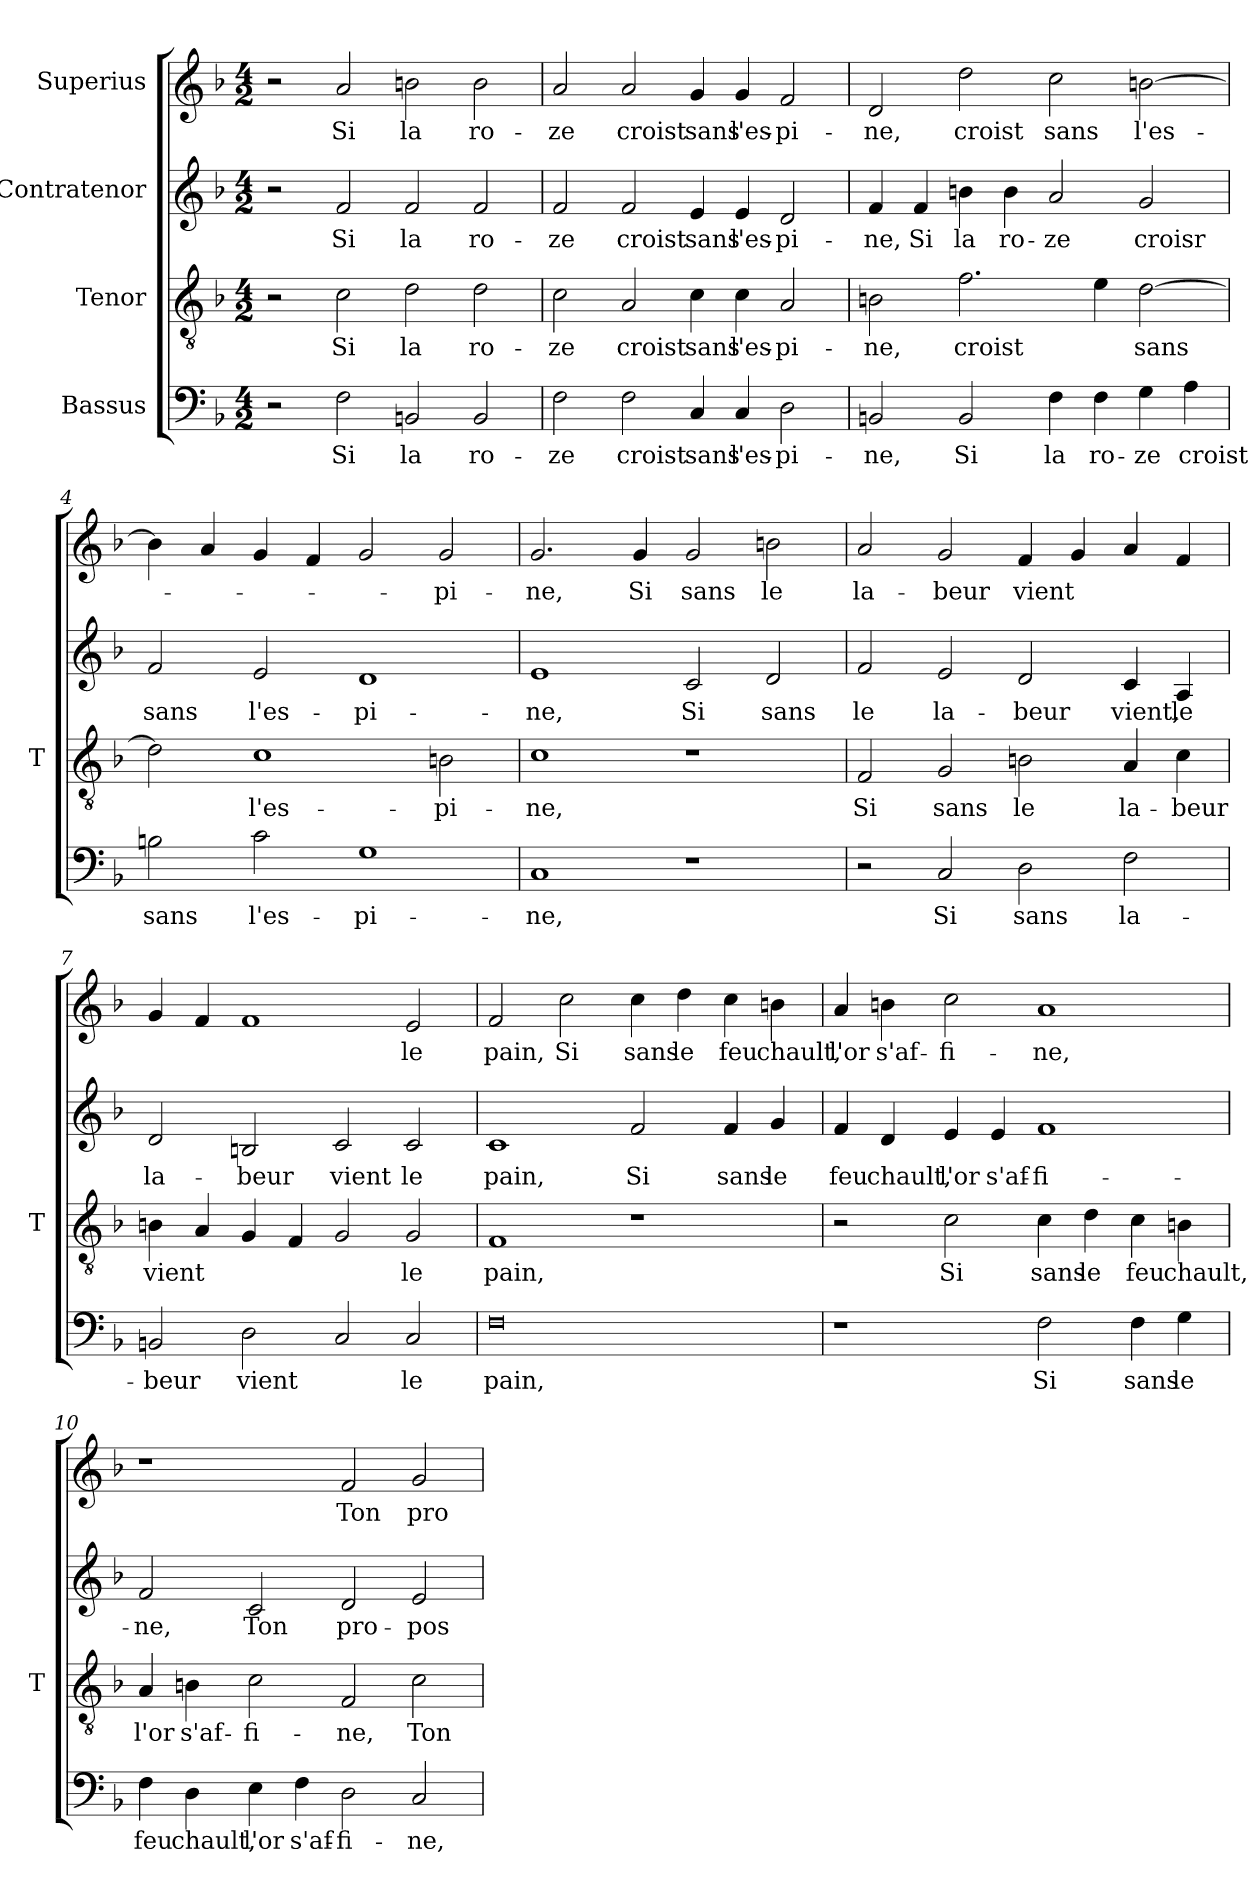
**kern	**text	**kern	**text	**kern	**text	**kern	**text
*part4	*part4	*part3	*part3	*part2	*part2	*part1	*part1
*staff4	*staff4	*staff3	*staff3	*staff2	*staff2	*staff1	*staff1
*I"Bassus	*	*I"Tenor	*	*I"Contratenor	*	*I"Superius	*
*	*	*I'T	*	*	*	*	*
*clefF4	*	*clefGv2	*	*clefG2	*	*clefG2	*
*k[b-]	*	*k[b-]	*	*k[b-]	*	*k[b-]	*
*M4/2	*	*M4/2	*	*M4/2	*	*M4/2	*
=1	=1	=1	=1	=1	=1	=1	=1
2r	.	2r	.	2r	.	2r	.
2F	-Si	2c	-Si	2f	-Si	2a	-Si
2BBn	-la	2d	-la	2f	-la	2bn	-la
2BB	ro-	2d	ro-	2f	ro-	2b	ro-
=2	=2	=2	=2	=2	=2	=2	=2
2F	-ze	2c	-ze	2f	-ze	2a	-ze
2F	-croist	2A	-croist	2f	-croist	2a	-croist
4C	-sans	4c	-sans	4e	-sans	4g	-sans
4C	l'es-	4c	l'es-	4e	l'es-	4g	l'es-
2D	pi-	2A	pi-	2d	pi-	2f	pi-
=3	=3	=3	=3	=3	=3	=3	=3
2BBn	-ne,	2B	-ne,	4f	-ne,	2d	-ne,
.	.	.	.	4f	-Si	.	.
2BB	-Si	2.f	-croist	4bn	-la	2dd	-croist
.	.	.	.	4b	ro-	.	.
4F	-la	.	.	2a	-ze	2cc	-sans
4F	ro-	4e	.	.	.	.	.
4G	-ze	[2d	-sans	2g	-croisr	[2bn	l'es-
4A	-croist	.	.	.	.	.	.
=4	=4	=4	=4	=4	=4	=4	=4
2Bn	-sans	2d]	.	2f	-sans	4b]	.
.	.	.	.	.	.	4a	.
2c	l'es-	1c	l'es-	2e	l'es-	4g	.
.	.	.	.	.	.	4f	.
1G	pi-	.	.	1d	pi-	2g	.
.	.	2Bn	pi-	.	.	2g	pi-
=5	=5	=5	=5	=5	=5	=5	=5
1C	-ne,	1c	-ne,	1e	-ne,	2.g	-ne,
.	.	.	.	.	.	4g	-Si
1r	.	1r	.	2c	-Si	2g	-sans
.	.	.	.	2d	-sans	2bn	-le
=6	=6	=6	=6	=6	=6	=6	=6
2r	.	2F	-Si	2f	-le	2a	la-
2C	-Si	2G	-sans	2e	la-	2g	-beur
2D	-sans	2B	-le	2d	-beur	4f	-vient
.	.	.	.	.	.	4g	.
2F	la-	4A	la-	4c	-vient,	4a	.
.	.	4c	-beur	4A	-le	4f	.
=7	=7	=7	=7	=7	=7	=7	=7
2BBn	-beur	4B	-vient	2d	la-	4g	.
.	.	4A	.	.	.	4f	.
2D	-vient	4G	.	2Bn	-beur	1f	.
.	.	4F	.	.	.	.	.
2C	.	2G	.	2c	-vient	.	.
2C	-le	2G	-le	2c	-le	2e	-le
=8	=8	=8	=8	=8	=8	=8	=8
0F	-pain,	1F	-pain,	1c	-pain,	2f	-pain,
.	.	.	.	.	.	2cc	-Si
.	.	1r	.	2f	-Si	4cc	-sans
.	.	.	.	.	.	4dd	-le
.	.	.	.	4f	-sans	4cc	-feu
.	.	.	.	4g	-le	4bn	-chault,
=9	=9	=9	=9	=9	=9	=9	=9
1r	.	2r	.	4f	-feu	4a	-l'or
.	.	.	.	4d	-chault,	4bn	s'af-
.	.	2c	-Si	4e	-l'or	2cc	fi-
.	.	.	.	4e	s'af-	.	.
2F	-Si	4c	-sans	1f	fi-	1a	-ne,
.	.	4d	-le	.	.	.	.
4F	-sans	4c	-feu	.	.	.	.
4G	-le	4B	-chault,	.	.	.	.
=10	=10	=10	=10	=10	=10	=10	=10
4F	-feu	4A	-l'or	2f	-ne,	1r	.
4D	-chault,	4B	s'af-	.	.	.	.
4E	-l'or	2c	fi-	2c	-Ton	.	.
4F	s'af-	.	.	.	.	.	.
2D	fi-	2F	-ne,	2d	pro-	2f	-Ton
2C	-ne,	2c	-Ton	2e	-pos	2g	pro-
=	=	=	=	=	=	=	=
*-	*-	*-	*-	*-	*-	*-	*-
